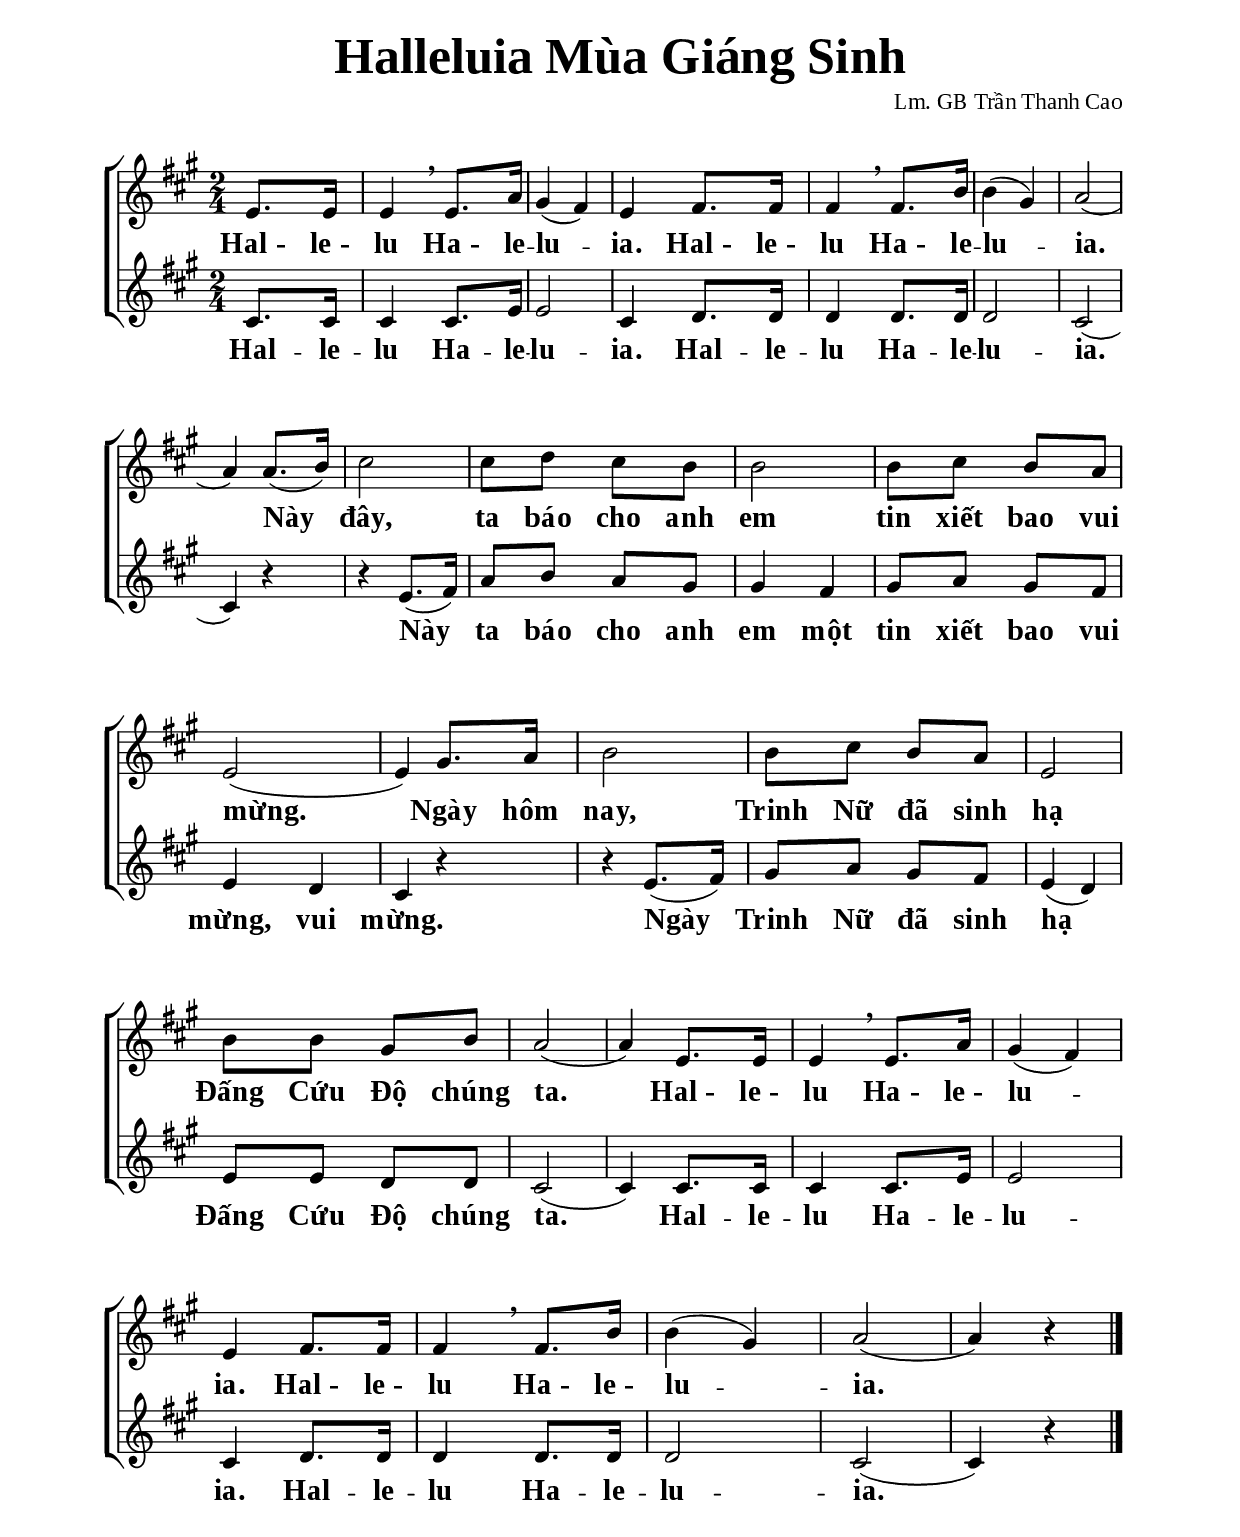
% Cài đặt chung
\version "2.22.1"
\include "english.ly"

\header {
  title = \markup { \fontsize #3 "Halleluia Mùa Giáng Sinh" }
  poet = " "
  composer = "Lm. GB Trần Thanh Cao"
  arranger = " "
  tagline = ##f
}

\paper {
  #(set-paper-size "a4")
  top-margin = 10\mm
  bottom-margin = 10\mm
  left-margin = 20\mm
  right-margin = 20\mm
  indent = #0
  #(define fonts
    (make-pango-font-tree
      "Liberation Serif"
      "Liberation Serif"
      "Liberation Serif"
      (/ 20 20)))
  page-count = #1
  system-system-spacing.basic-distance = #17
}

% Nhạc điệp khúc
nhacDiepKhucSop= \relative c' {
  \partial 4 e8. e16 |
  e4 \breathe e8. a16 |
  gs4 (fs) |
  e fs8. fs16 |
  fs4 \breathe fs8. b16 |
  b4 (gs) |
  a2 ( |
  a4) a8. (b16) |
  cs2 |
  cs8 d cs b |
  b2 |
  b8 cs b a |
  e2 ( |
  e4) gs8. a16 |
  b2 |
  b8 cs b a |
  e2 |
  b'8 b gs b |
  a2 ( |
  a4) e8. e16 |
  e4 \breathe e8. a16 |
  gs4 (fs) |
  e fs8. fs16 |
  fs4 \breathe fs8. b16 |
  b4 (gs) |
  a2 ( |
  a4) r \bar "|."
}

nhacDiepKhucBas = \relative c' {
  cs8. cs16 |
  cs4 cs8. e16 |
  e2 |
  cs4 d8. d16 |
  d4 d8. d16 |
  d2 |
  cs2 ( |
  cs4) r |
  r e8. (fs16) |
  a8 b a gs |
  gs4 fs |
  gs8 a gs fs |
  e4 d |
  cs r |
  r e8. (fs16) |
  gs8 a gs fs |
  e4 (d) |
  e8 e d d |
  cs2 ( |
  cs4) cs8. cs16 |
  cs4 cs8. e16 |
  e2 |
  cs4 d8. d16 |
  d4 d8. d16 |
  d2 |
  cs2 ( |
  cs4) r
}

% Lời điệp khúc
loiDiepKhucSop = \lyricmode {
  "Hal -" "le -" lu "Ha -" le -- lu -- ia.
  "Hal -" "le -" lu "Ha -" le -- lu -- ia.
  Này đây, ta báo cho anh em tin xiết bao vui mừng.
  Ngày hôm nay, Trinh Nữ đã sinh hạ Đấng Cứu Độ chúng ta.
  "Hal -" "le -" lu "Ha -" "le -" lu -- ia.
  "Hal -" "le -" lu "Ha -" "le -" lu -- ia.
}

loiDiepKhucBas = \lyricmode {
  Hal -- le -- lu Ha -- le -- lu -- ia.
  Hal -- le -- lu Ha -- le -- lu -- ia.
  Này ta báo cho anh em một tin xiết bao vui mừng, vui mừng.
  Ngày Trinh Nữ đã sinh hạ Đấng Cứu Độ chúng ta.
  Hal -- le -- lu Ha -- le -- lu -- ia.
  Hal -- le -- lu Ha -- le -- lu -- ia.
}


% Dàn trang
\score {
  \new ChoirStaff <<
    \new Staff \with {
        \consists "Merge_rests_engraver"
        %\magnifyStaff #(magstep +1)
      }
      <<
      \new Voice = beSop {
        \key a \major \time 2/4 \nhacDiepKhucSop
      }
      \new Lyrics \lyricsto beSop \loiDiepKhucSop
    >>
    \new Staff \with {
        \consists "Merge_rests_engraver"
        %\magnifyStaff #(magstep +1)
      }
      <<
      \new Voice = beBas {
        \key a \major \time 2/4 \nhacDiepKhucBas
      }
      \new Lyrics \lyricsto beBas \loiDiepKhucBas
    >>
  >>
  \layout {
    \override Lyrics.LyricText.font-series = #'bold
    \override Lyrics.LyricText.font-size = #+2.5
    \override Lyrics.LyricSpace.minimum-distance = #2.3
    \override Score.BarNumber.break-visibility = ##(#f #f #f)
    \override Score.SpacingSpanner.uniform-stretching = ##t
  }
}
